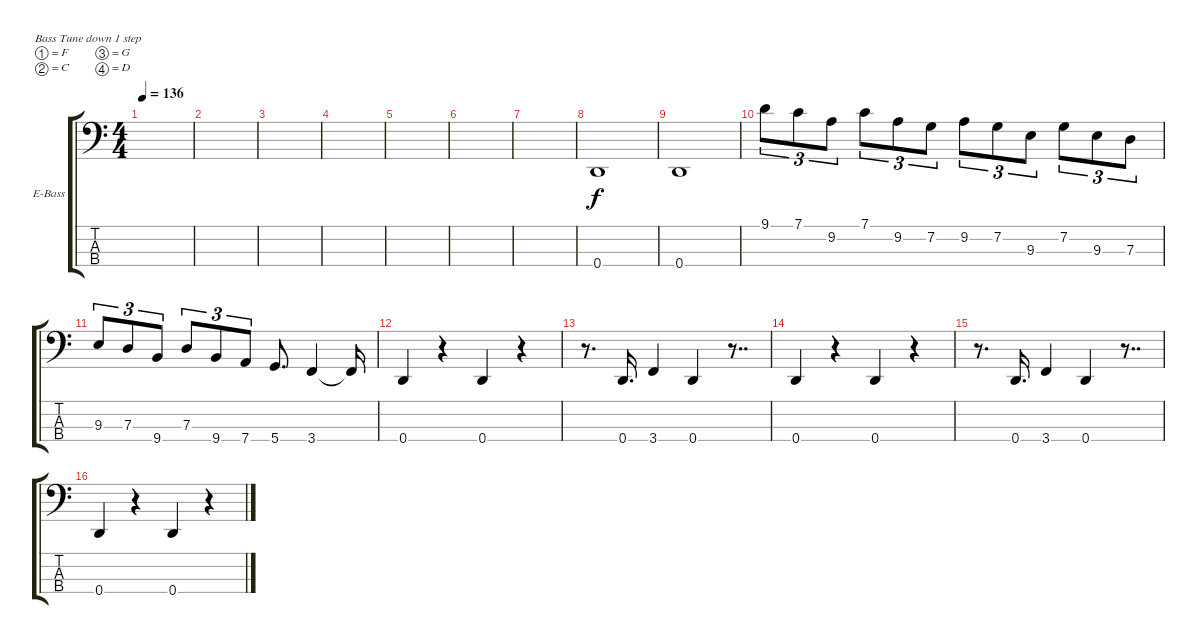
\defaultSystemsLayout 4
\bracketExtendMode groupsimilarinstruments
\firstSystemTrackNameOrientation horizontal
\otherSystemsTrackNameOrientation horizontal
\track ("Electric Bass" "E-Bass") {instrument electricbassfinger}
\staff {score tabs}
\tuning (F2 C2 G1 D1)
\ts (4 4)
\tempo 136
\clef f4
\ks c
|
|
|
|
|
|
|
0.4.1 |
0.4.1 |
9.1.8{tu (3 2)} 7.1.8{tu (3 2)} 9.2.8{tu (3 2)} 7.1.8{tu (3 2)} 9.2.8{tu (3 2)} 7.2.8{tu (3 2)} 9.2.8{tu (3 2)} 7.2.8{tu (3 2)} 9.3.8{tu (3 2)} 7.2.8{tu (3 2)} 9.3.8{tu (3 2)} 7.3.8{tu (3 2)} |
9.3.8{tu (3 2)} 7.3.8{tu (3 2)} 9.4.8{tu (3 2)} 7.3.8{tu (3 2)} 9.4.8{tu (3 2)} 7.4.8{tu (3 2)} 5.4.8{d} 3.4.4 3.4{t}.16 |
0.4.4 r.4 0.4.4 r.4 |
r.8{d} 0.4.16{d} 3.4.4 0.4.4 r.8{dd} |
0.4.4 r.4 0.4.4 r.4 |
r.8{d} 0.4.16{d} 3.4.4 0.4.4 r.8{dd} |
0.4.4 r.4 0.4.4 r.4
